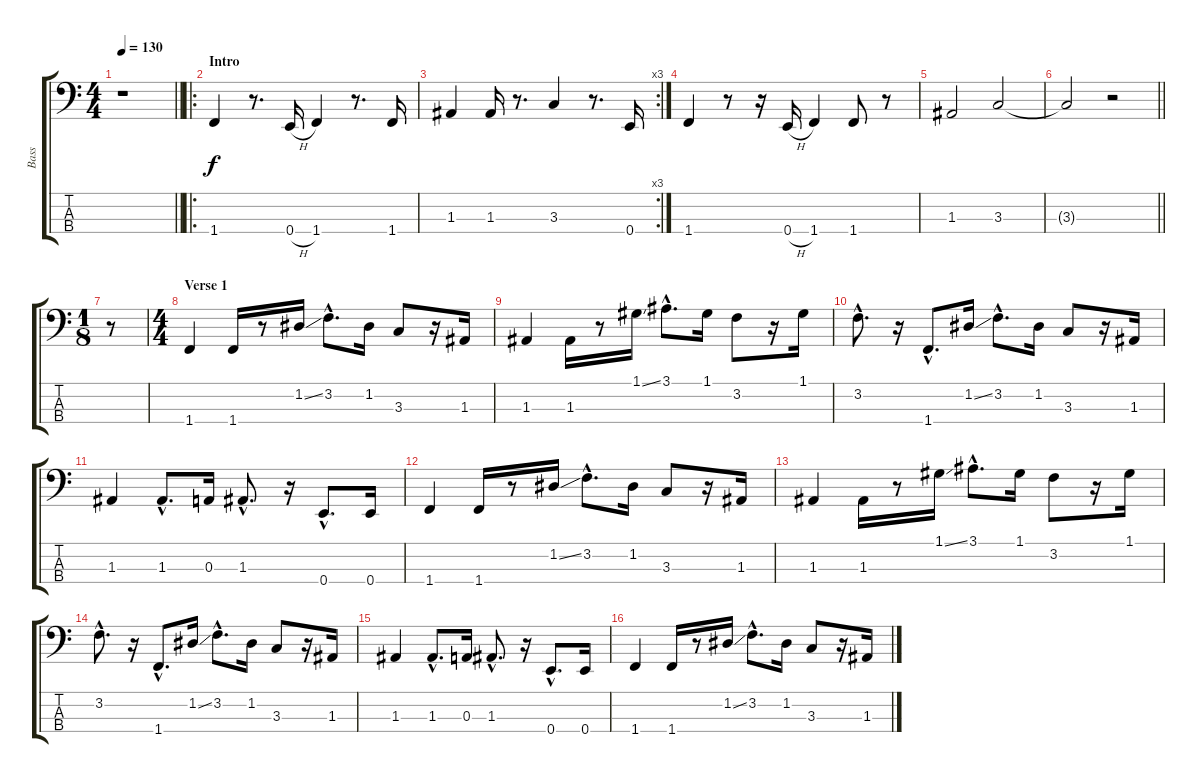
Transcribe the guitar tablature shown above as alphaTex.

\track ("Bass" "Bass") {instrument electricbassfinger}
\staff {score tabs}
\tuning (G2 D2 A1 E1) {hide}
\ts (4 4)
\tempo 130
\clef f4
\barLineRight lightlight
\ks c
r.1{dy f instrument electricbassfinger} |
\ro
\section ("" "Intro")
1.4.4 r.8{d} 0.4{h}.16 1.4.4 r.8{d} 1.4.16 |
\rc 3
1.3.4 1.3.16 r.8{d} 3.3.4 r.8{d} 0.4.16 |
1.4.4 r.8 r.16 0.4{h}.16 1.4.4 1.4.8 r.8 |
1.3.2 3.3.2 |
\barLineRight lightlight
3.3{t}.2 r.2 |
\ts (1 8)
r.8 |
\ts (4 4)
\section ("" "Verse 1")
1.4.4 1.4.16 r.8 1.2{ss}.16 3.2{hac}.8{d} 1.2.16 3.3.8 r.16 1.3.16 |
1.3.4 1.3.16 r.8 1.1{ss}.16 3.1{hac}.8{d} 1.1.16 3.2.8 r.16 1.1.16 |
3.2{hac}.8{d} r.16 1.4{hac}.8{d} 1.2{ss}.16 3.2{hac}.8{d} 1.2.16 3.3.8 r.16 1.3.16 |
1.3.4 1.3{hac}.8{d} 0.3.16 1.3{hac}.8{d} r.16 0.4{hac}.8{d} 0.4.16 |
1.4.4 1.4.16 r.8 1.2{ss}.16 3.2{hac}.8{d} 1.2.16 3.3.8 r.16 1.3.16 |
1.3.4 1.3.16 r.8 1.1{ss}.16 3.1{hac}.8{d} 1.1.16 3.2.8 r.16 1.1.16 |
3.2{hac}.8{d} r.16 1.4{hac}.8{d} 1.2{ss}.16 3.2{hac}.8{d} 1.2.16 3.3.8 r.16 1.3.16 |
1.3.4 1.3{hac}.8{d} 0.3.16 1.3{hac}.8{d} r.16 0.4{hac}.8{d} 0.4.16 |
1.4.4 1.4.16 r.8 1.2{ss}.16 3.2{hac}.8{d} 1.2.16 3.3.8 r.16 1.3.16
